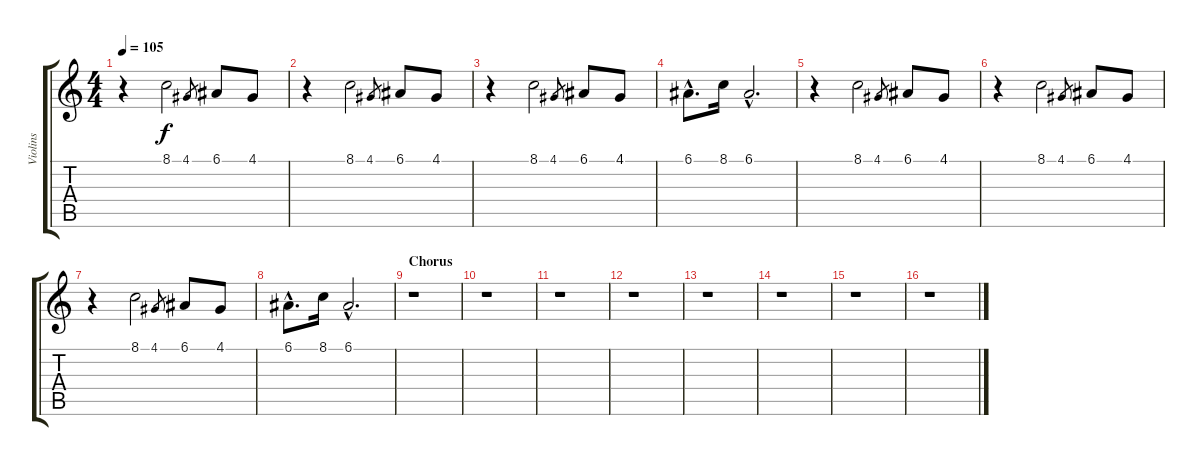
\track ("Violins" "Violins") {instrument tremolostrings}
\staff {score tabs}
\tuning (E4 B3 G3 D3 A2 E2) {hide}
\ts (4 4)
\tempo 105
\clef g2
\ks c
r.4{dy f volume 11} 8.1.2 4.1.8{gr} 6.1.8 4.1.8 |
r.4 8.1.2 4.1.8{gr} 6.1.8 4.1.8 |
r.4 8.1.2 4.1.8{gr} 6.1.8 4.1.8 |
6.1{hac}.8{d} 8.1.16 6.1{hac}.2{d} |
r.4 8.1.2 4.1.8{gr} 6.1.8 4.1.8 |
r.4 8.1.2 4.1.8{gr} 6.1.8 4.1.8 |
r.4 8.1.2 4.1.8{gr} 6.1.8 4.1.8 |
6.1{hac}.8{d} 8.1.16 6.1{hac}.2{d} |
\section ("" "Chorus")
r.1 |
r.1 |
r.1 |
r.1 |
r.1 |
r.1 |
r.1 |
r.1
